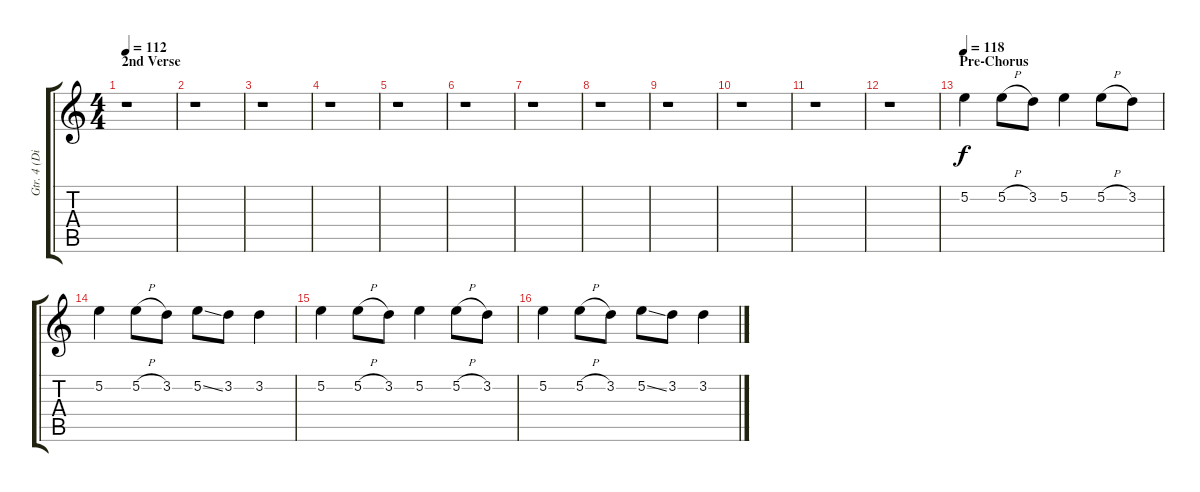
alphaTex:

\track ("Gtr. 4 (Dist.)" "Gtr. 4 (Di") {instrument distortionguitar}
\staff {score tabs}
\tuning (E4 B3 G3 D3 A2 E2) {hide}
\ts (4 4)
\section ("" "2nd Verse")
\tempo 112
\clef g2
\ks c
r.1{dy f} |
r.1 |
r.1 |
r.1 |
r.1 |
r.1 |
r.1 |
r.1 |
r.1 |
r.1 |
r.1 |
r.1 |
\section ("" "Pre-Chorus")
\tempo 118
5.2.4 5.2{h}.8 3.2.8 5.2.4 5.2{h}.8 3.2.8 |
5.2.4 5.2{h}.8 3.2.8 5.2{ss}.8 3.2.8 3.2.4 |
5.2.4 5.2{h}.8 3.2.8 5.2.4 5.2{h}.8 3.2.8 |
5.2.4 5.2{h}.8 3.2.8 5.2{ss}.8 3.2.8 3.2.4
